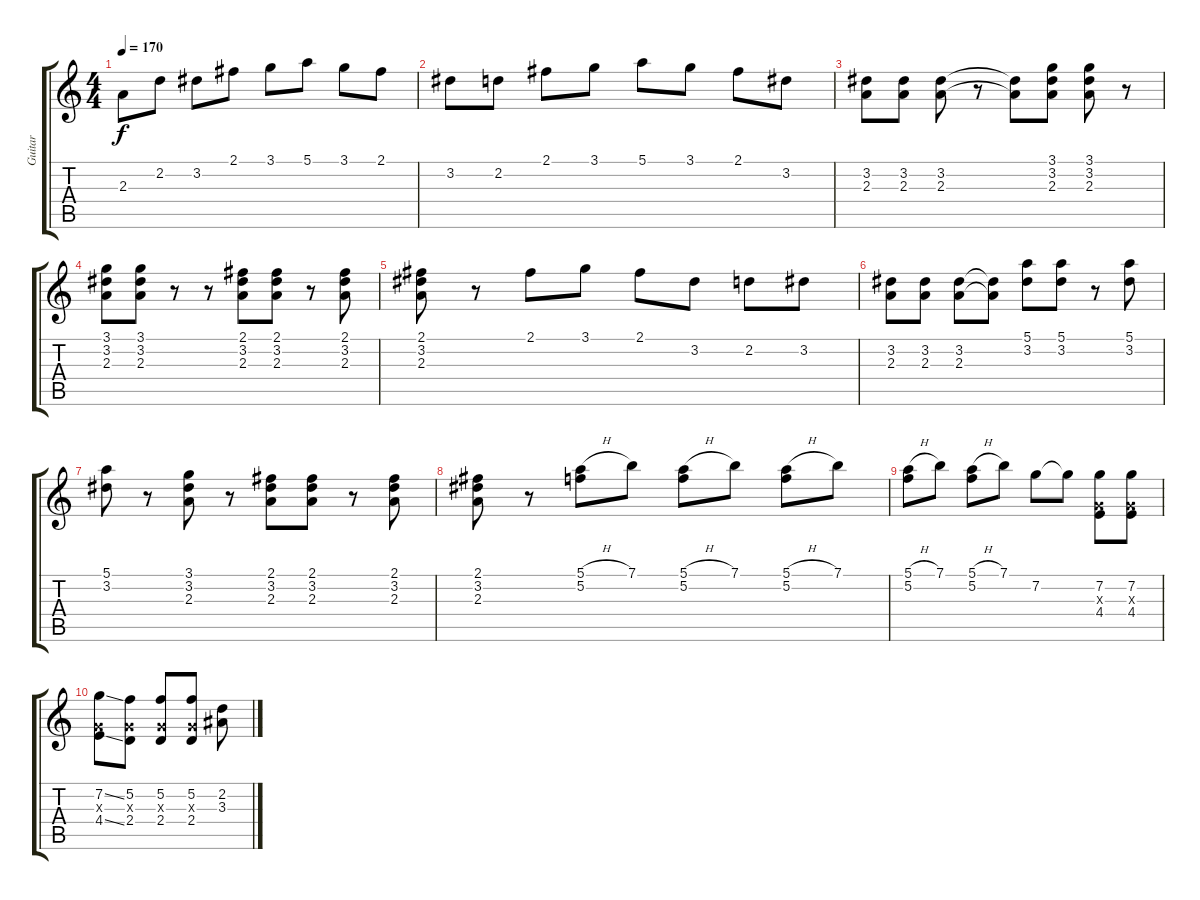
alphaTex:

\track ("Guitar" "Guitar") {instrument acousticguitarsteel}
\staff {score tabs}
\tuning (E4 C4 G3 C3 G2 C2) {hide}
\ts (4 4)
\tempo 170
\clef g2
\ks c
2.3.8{dy f instrument acousticguitarsteel} 2.2.8 3.2.8 2.1.8 3.1.8 5.1.8 3.1.8 2.1.8 |
3.2.8 2.2.8 2.1.8 3.1.8 5.1.8 3.1.8 2.1.8 3.2.8 |
(3.2 2.3).8 (3.2 2.3).8 (3.2 2.3).8 r.8 (3.2{t} 2.3{t}).8 (3.1 3.2 2.3).8 (3.1 3.2 2.3).8 r.8 |
(3.1 3.2 2.3).8 (3.1 3.2 2.3).8 r.8 r.8 (2.1 3.2 2.3).8 (2.1 3.2 2.3).8 r.8 (2.1 3.2 2.3).8 |
(2.1 3.2 2.3).8 r.8 2.1.8 3.1.8 2.1.8 3.2.8 2.2.8 3.2.8 |
(3.2 2.3).8 (3.2 2.3).8 (3.2 2.3).8 (3.2{t} 2.3{t}).8 (5.1 3.2).8 (5.1 3.2).8 r.8 (5.1 3.2).8 |
(5.1 3.2).8 r.8 (3.1 3.2 2.3).8 r.8 (2.1 3.2 2.3).8 (2.1 3.2 2.3).8 r.8 (2.1 3.2 2.3).8 |
(2.1 3.2 2.3).8 r.8 (5.1{h} 5.2).8 7.1.8 (5.1{h} 5.2).8 7.1.8 (5.1{h} 5.2).8 7.1.8 |
(5.1{h} 5.2).8 7.1.8 (5.1{h} 5.2).8 7.1.8 7.2.8 7.2{t}.8 (7.2 0.3{x} 4.4).8 (7.2 0.3{x} 4.4).8 |
(7.2{ss} 0.3{x} 4.4{ss}).8 (5.2 0.3{x} 2.4).8 (5.2 0.3{x} 2.4).8 (5.2 0.3{x} 2.4).8 (2.2 3.3).8
